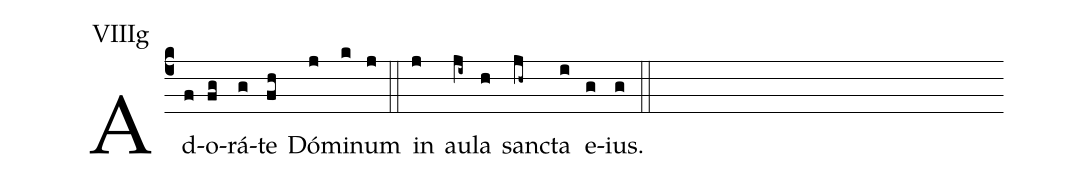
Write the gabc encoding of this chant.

annotation: VIIIg;
%%
(c4)Ad(f)o(fg)rá(g)te(fh) Dó(j)mi(k)num(j) (::) in(j) au(ji~)la(h) san(jh~)cta(i) e(g)ius.(g) (::)
